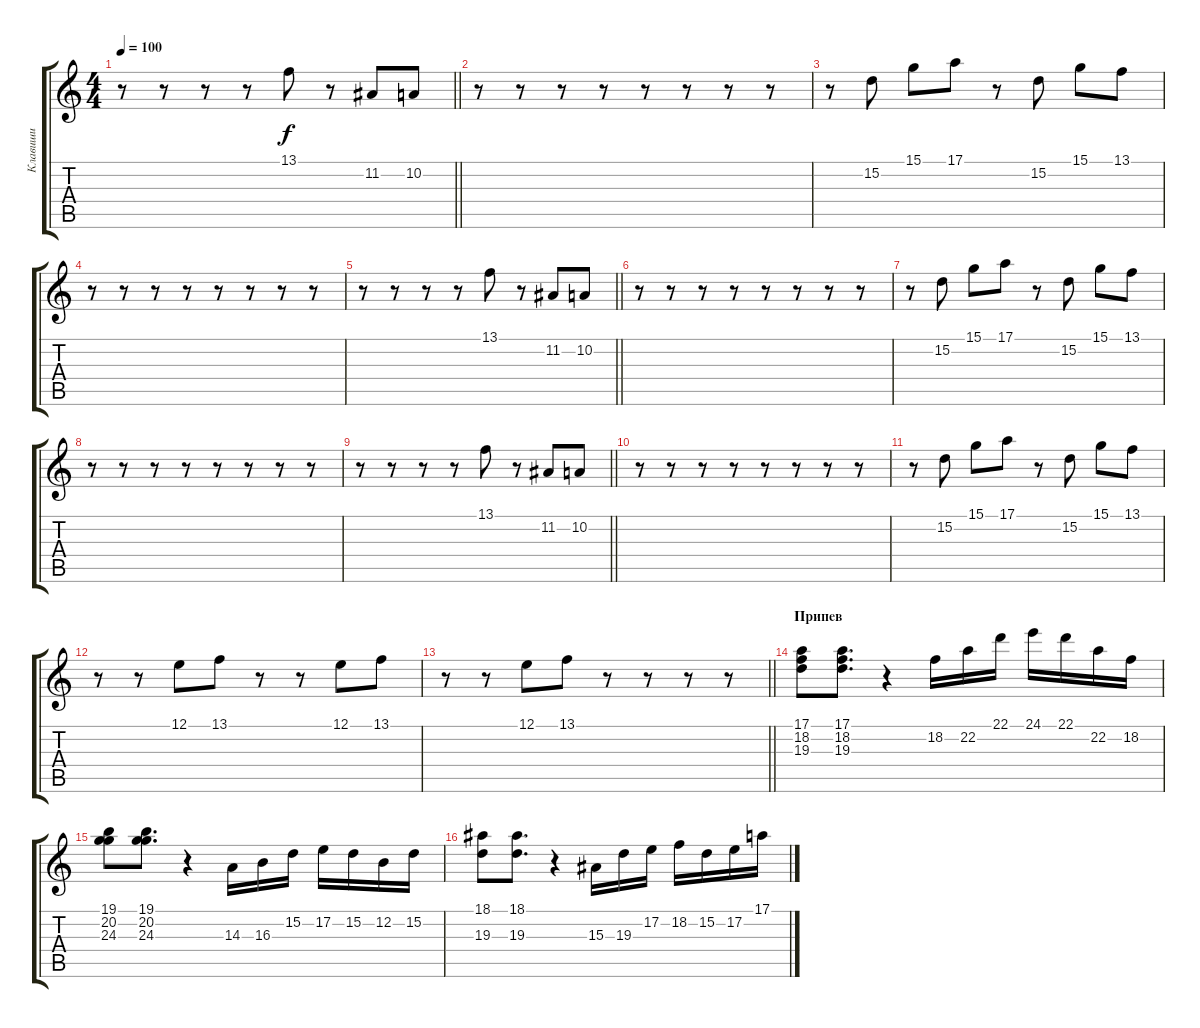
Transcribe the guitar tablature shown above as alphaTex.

\track ("Клавиши" "Клавиши") {instrument brightacousticpiano}
\staff {score tabs}
\tuning (E4 B3 G3 D3 A2 E2) {hide}
\ts (4 4)
\tempo 100
\clef g2
\barLineRight lightlight
\ks c
r.8{dy f} r.8 r.8 r.8 13.1.8 r.8 11.2.8 10.2.8 |
r.8 r.8 r.8 r.8 r.8 r.8 r.8 r.8 |
r.8 15.2.8 15.1.8 17.1.8 r.8 15.2.8 15.1.8 13.1.8 |
r.8 r.8 r.8 r.8 r.8 r.8 r.8 r.8 |
\barLineRight lightlight
r.8 r.8 r.8 r.8 13.1.8 r.8 11.2.8 10.2.8 |
r.8 r.8 r.8 r.8 r.8 r.8 r.8 r.8 |
r.8 15.2.8 15.1.8 17.1.8 r.8 15.2.8 15.1.8 13.1.8 |
r.8 r.8 r.8 r.8 r.8 r.8 r.8 r.8 |
\barLineRight lightlight
r.8 r.8 r.8 r.8 13.1.8 r.8 11.2.8 10.2.8 |
r.8 r.8 r.8 r.8 r.8 r.8 r.8 r.8 |
r.8 15.2.8 15.1.8 17.1.8 r.8 15.2.8 15.1.8 13.1.8 |
r.8 r.8 12.1.8 13.1.8 r.8 r.8 12.1.8 13.1.8 |
\barLineRight lightlight
r.8 r.8 12.1.8 13.1.8 r.8 r.8 r.8 r.8 |
\section ("" "Припев")
(17.1 18.2 19.3).8 (17.1 18.2 19.3).8{d} r.4 18.2.16 22.2.16 22.1.16 24.1.16 22.1.16 22.2.16 18.2.16 |
(19.1 20.2 24.3).8 (19.1 20.2 24.3).8{d} r.4 14.3.16 16.3.16 15.2.16 17.2.16 15.2.16 12.2.16 15.2.16 |
(18.1 19.3).8 (18.1 19.3).8{d} r.4 15.3.16 19.3.16 17.2.16 18.2.16 15.2.16 17.2.16 17.1.16
